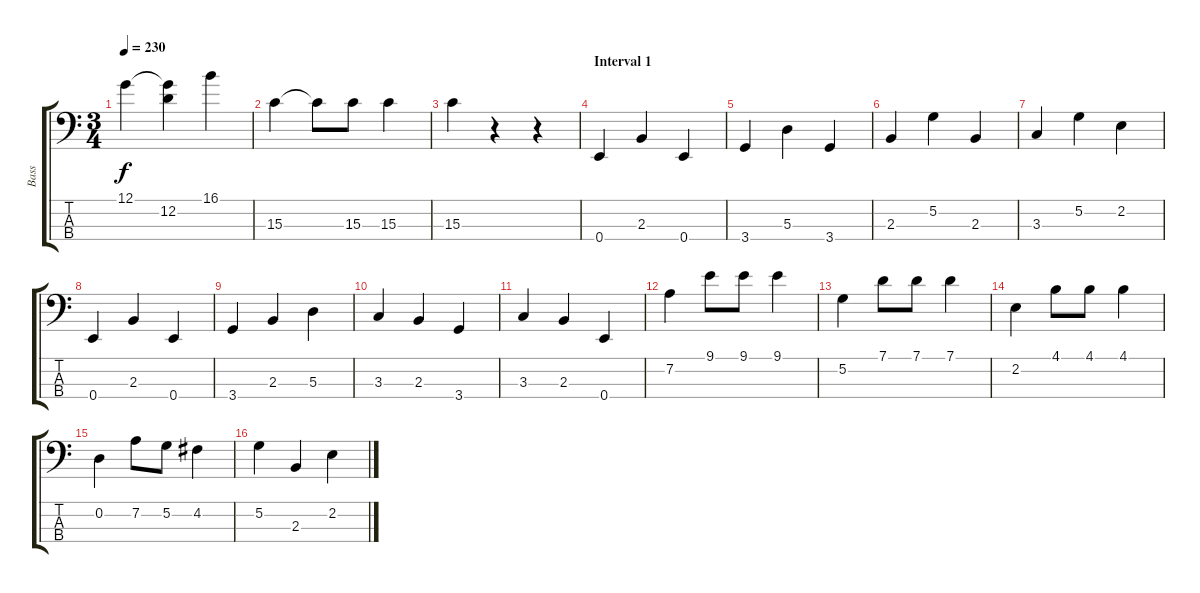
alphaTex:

\track ("Bass" "Bass") {instrument acousticbass}
\staff {score tabs}
\tuning (G2 D2 A1 E1) {hide}
\ts (3 4)
\tempo 230
\clef f4
\ks c
12.1.4{dy f} (12.1{t} 12.2).4 16.1.4 |
15.3.4 15.3{t}.8 15.3.8 15.3.4 |
15.3.4 r.4 r.4 |
\section ("" "Interval 1")
0.4.4 2.3.4 0.4.4 |
3.4.4 5.3.4 3.4.4 |
2.3.4 5.2.4 2.3.4 |
3.3.4 5.2.4 2.2.4 |
0.4.4 2.3.4 0.4.4 |
3.4.4 2.3.4 5.3.4 |
3.3.4 2.3.4 3.4.4 |
3.3.4 2.3.4 0.4.4 |
7.2.4 9.1.8 9.1.8 9.1.4 |
5.2.4 7.1.8 7.1.8 7.1.4 |
2.2.4 4.1.8 4.1.8 4.1.4 |
0.2.4 7.2.8 5.2.8 4.2.4 |
5.2.4 2.3.4 2.2.4
